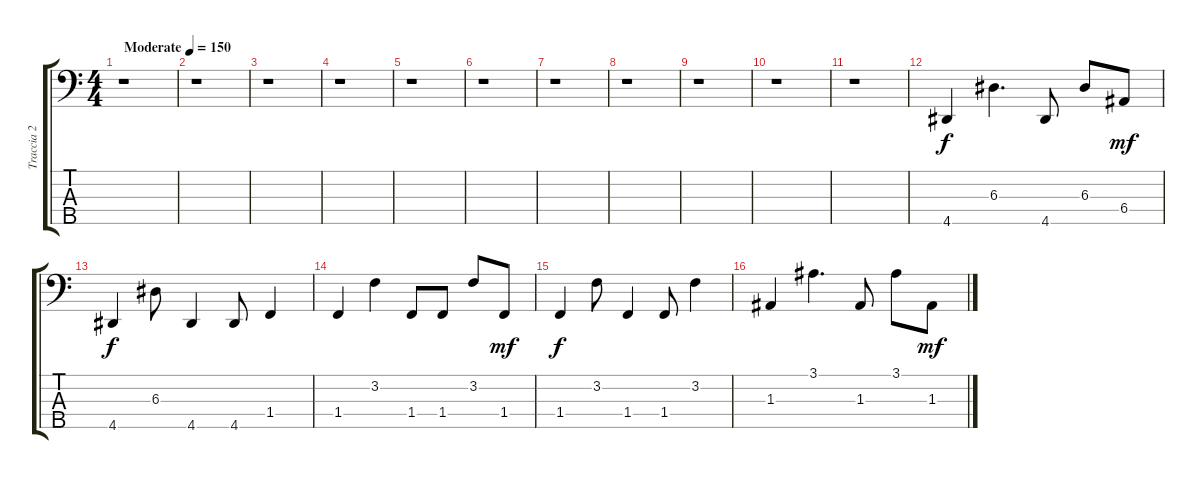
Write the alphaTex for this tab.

\track ("Traccia 2" "Traccia 2") {instrument electricbassfinger}
\staff {score tabs}
\tuning (G2 D2 A1 E1 B0) {hide}
\ts (4 4)
\tempo (150 "Moderate")
\clef f4
\ks c
r.1{dy f instrument electricbassfinger} |
r.1 |
r.1 |
r.1 |
r.1 |
r.1 |
r.1 |
r.1 |
r.1 |
r.1 |
r.1 |
4.5.4 6.3.4{d} 4.5.8 6.3.8 6.4.8{dy mf} |
4.5.4{dy f} 6.3.8 4.5.4 4.5.8 1.4.4 |
1.4.4 3.2.4 1.4.8 1.4.8 3.2.8 1.4.8{dy mf} |
1.4.4{dy f} 3.2.8 1.4.4 1.4.8 3.2.4 |
1.3.4 3.1.4{d} 1.3.8 3.1.8 1.3.8{dy mf}
